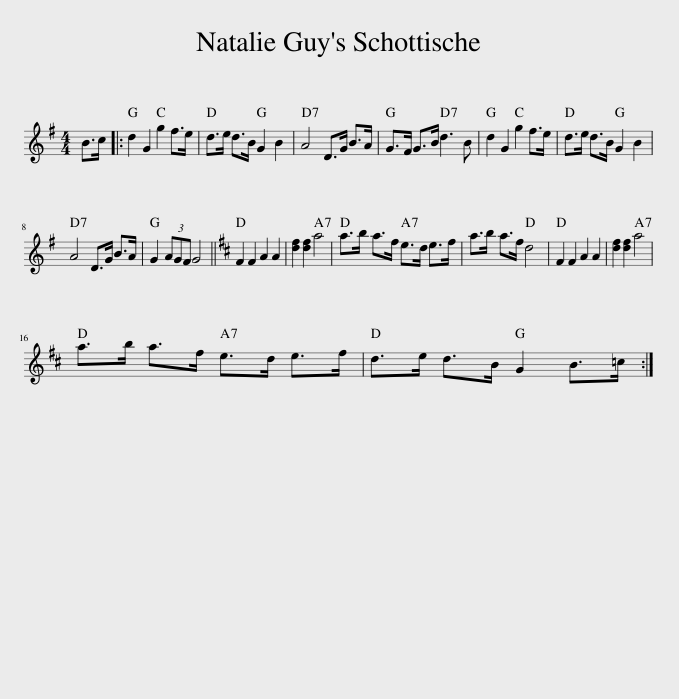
X:1
L:1/8
M:4/4
I:linebreak $
K:G
V:1 treble
V:1
 B>c |: d2 G2 g2 f>e | d>e d>B G2 B2 | A4 D>G B>A | G>F G>B d3 B | %5
 d2 G2 g2 f>e | d>e d>B G2 B2 |$ A4 D>G B>A | G2 (3AGF G4 ||[K:D] F2 F2 A2 A2 | %10
 [df]2 [df]2 a4 | a>b a>f e>d e>f | a>b a>f d4 | F2 F2 A2 A2 | [df]2 [df]2 a4 |$ %15
 a>b a>f e>d e>f | d>e d>B G2 B>=c :| %17
